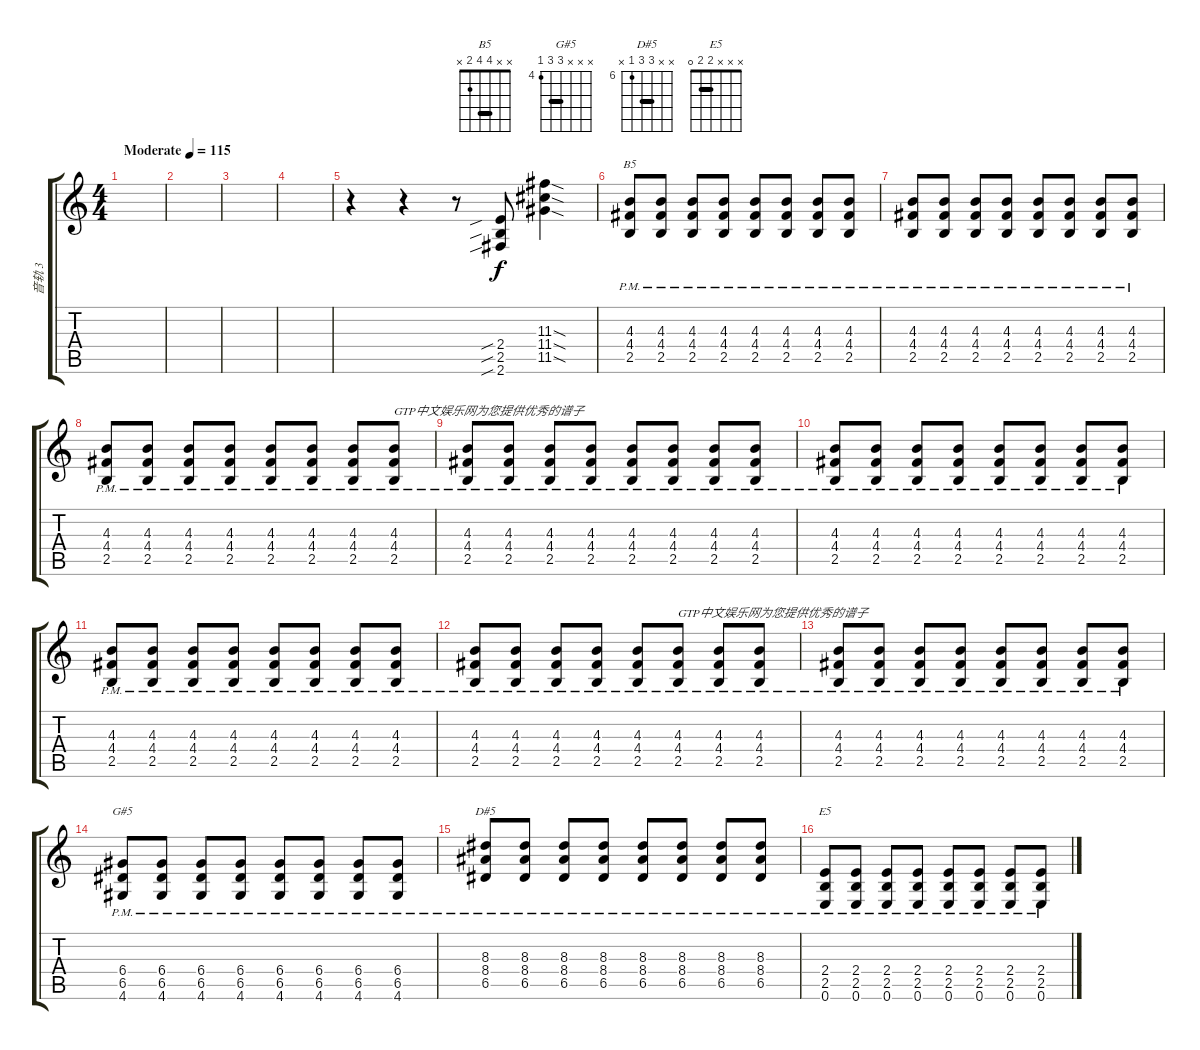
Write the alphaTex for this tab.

\track ("音轨 3" "音轨 3") {instrument distortionguitar}
\staff {score tabs}
\tuning (E4 B3 G3 D3 A2 E2) {hide}
\chord ("B5" x x 4 4 2 x) {barre 4}
\chord ("G#5" x x x 6 6 4) {firstfret 4 barre 6}
\chord ("D#5" x x 8 8 6 x) {firstfret 6 barre 8}
\chord ("E5" x x x 2 2 0) {barre 2}
\ts (4 4)
\tempo (115 "Moderate")
\clef g2
\ks c
|
|
|
|
r.4 r.4 r.8 (2.4{sib} 2.5{sib} 2.6{sib}).8 (11.3{sod} 11.4{sod} 11.5{sod}).4 |
(4.3{pm} 4.4{pm} 2.5{pm}).8{ch "B5"} (4.3{pm} 4.4{pm} 2.5{pm}).8 (4.3{pm} 4.4{pm} 2.5{pm}).8 (4.3{pm} 4.4{pm} 2.5{pm}).8 (4.3{pm} 4.4{pm} 2.5{pm}).8 (4.3{pm} 4.4{pm} 2.5{pm}).8 (4.3{pm} 4.4{pm} 2.5{pm}).8 (4.3{pm} 4.4{pm} 2.5{pm}).8 |
(4.3{pm} 4.4{pm} 2.5{pm}).8 (4.3{pm} 4.4{pm} 2.5{pm}).8 (4.3{pm} 4.4{pm} 2.5{pm}).8 (4.3{pm} 4.4{pm} 2.5{pm}).8 (4.3{pm} 4.4{pm} 2.5{pm}).8 (4.3{pm} 4.4{pm} 2.5{pm}).8 (4.3{pm} 4.4{pm} 2.5{pm}).8 (4.3{pm} 4.4{pm} 2.5{pm}).8 |
(4.3{pm} 4.4{pm} 2.5{pm}).8 (4.3{pm} 4.4{pm} 2.5{pm}).8 (4.3{pm} 4.4{pm} 2.5{pm}).8 (4.3{pm} 4.4{pm} 2.5{pm}).8 (4.3{pm} 4.4{pm} 2.5{pm}).8 (4.3{pm} 4.4{pm} 2.5{pm}).8 (4.3{pm} 4.4{pm} 2.5{pm}).8 (4.3{pm} 4.4{pm} 2.5{pm}).8{txt "GTP中文娱乐网为您提供优秀的谱子"} |
(4.3{pm} 4.4{pm} 2.5{pm}).8 (4.3{pm} 4.4{pm} 2.5{pm}).8 (4.3{pm} 4.4{pm} 2.5{pm}).8 (4.3{pm} 4.4{pm} 2.5{pm}).8 (4.3{pm} 4.4{pm} 2.5{pm}).8 (4.3{pm} 4.4{pm} 2.5{pm}).8 (4.3{pm} 4.4{pm} 2.5{pm}).8 (4.3{pm} 4.4{pm} 2.5{pm}).8 |
(4.3{pm} 4.4{pm} 2.5{pm}).8 (4.3{pm} 4.4{pm} 2.5{pm}).8 (4.3{pm} 4.4{pm} 2.5{pm}).8 (4.3{pm} 4.4{pm} 2.5{pm}).8 (4.3{pm} 4.4{pm} 2.5{pm}).8 (4.3{pm} 4.4{pm} 2.5{pm}).8 (4.3{pm} 4.4{pm} 2.5{pm}).8 (4.3{pm} 4.4{pm} 2.5{pm}).8 |
(4.3{pm} 4.4{pm} 2.5{pm}).8 (4.3{pm} 4.4{pm} 2.5{pm}).8 (4.3{pm} 4.4{pm} 2.5{pm}).8 (4.3{pm} 4.4{pm} 2.5{pm}).8 (4.3{pm} 4.4{pm} 2.5{pm}).8 (4.3{pm} 4.4{pm} 2.5{pm}).8 (4.3{pm} 4.4{pm} 2.5{pm}).8 (4.3{pm} 4.4{pm} 2.5{pm}).8 |
(4.3{pm} 4.4{pm} 2.5{pm}).8 (4.3{pm} 4.4{pm} 2.5{pm}).8 (4.3{pm} 4.4{pm} 2.5{pm}).8 (4.3{pm} 4.4{pm} 2.5{pm}).8 (4.3{pm} 4.4{pm} 2.5{pm}).8 (4.3{pm} 4.4{pm} 2.5{pm}).8{txt "GTP中文娱乐网为您提供优秀的谱子"} (4.3{pm} 4.4{pm} 2.5{pm}).8 (4.3{pm} 4.4{pm} 2.5{pm}).8 |
(4.3{pm} 4.4{pm} 2.5{pm}).8 (4.3{pm} 4.4{pm} 2.5{pm}).8 (4.3{pm} 4.4{pm} 2.5{pm}).8 (4.3{pm} 4.4{pm} 2.5{pm}).8 (4.3{pm} 4.4{pm} 2.5{pm}).8 (4.3{pm} 4.4{pm} 2.5{pm}).8 (4.3{pm} 4.4{pm} 2.5{pm}).8 (4.3{pm} 4.4{pm} 2.5{pm}).8 |
(6.4{pm} 6.5{pm} 4.6{pm}).8{ch "G#5"} (6.4{pm} 6.5{pm} 4.6{pm}).8 (6.4{pm} 6.5{pm} 4.6{pm}).8 (6.4{pm} 6.5{pm} 4.6{pm}).8 (6.4{pm} 6.5{pm} 4.6{pm}).8 (6.4{pm} 6.5{pm} 4.6{pm}).8 (6.4{pm} 6.5{pm} 4.6{pm}).8 (6.4{pm} 6.5{pm} 4.6{pm}).8 |
(8.3{pm} 8.4{pm} 6.5{pm}).8{ch "D#5"} (8.3{pm} 8.4{pm} 6.5{pm}).8 (8.3{pm} 8.4{pm} 6.5{pm}).8 (8.3{pm} 8.4{pm} 6.5{pm}).8 (8.3{pm} 8.4{pm} 6.5{pm}).8 (8.3{pm} 8.4{pm} 6.5{pm}).8 (8.3{pm} 8.4{pm} 6.5{pm}).8 (8.3{pm} 8.4{pm} 6.5{pm}).8 |
(2.4{pm} 2.5{pm} 0.6{pm}).8{ch "E5"} (2.4{pm} 2.5{pm} 0.6{pm}).8 (2.4{pm} 2.5{pm} 0.6{pm}).8 (2.4{pm} 2.5{pm} 0.6{pm}).8 (2.4{pm} 2.5{pm} 0.6{pm}).8 (2.4{pm} 2.5{pm} 0.6{pm}).8 (2.4{pm} 2.5{pm} 0.6{pm}).8 (2.4{pm} 2.5{pm} 0.6{pm}).8
